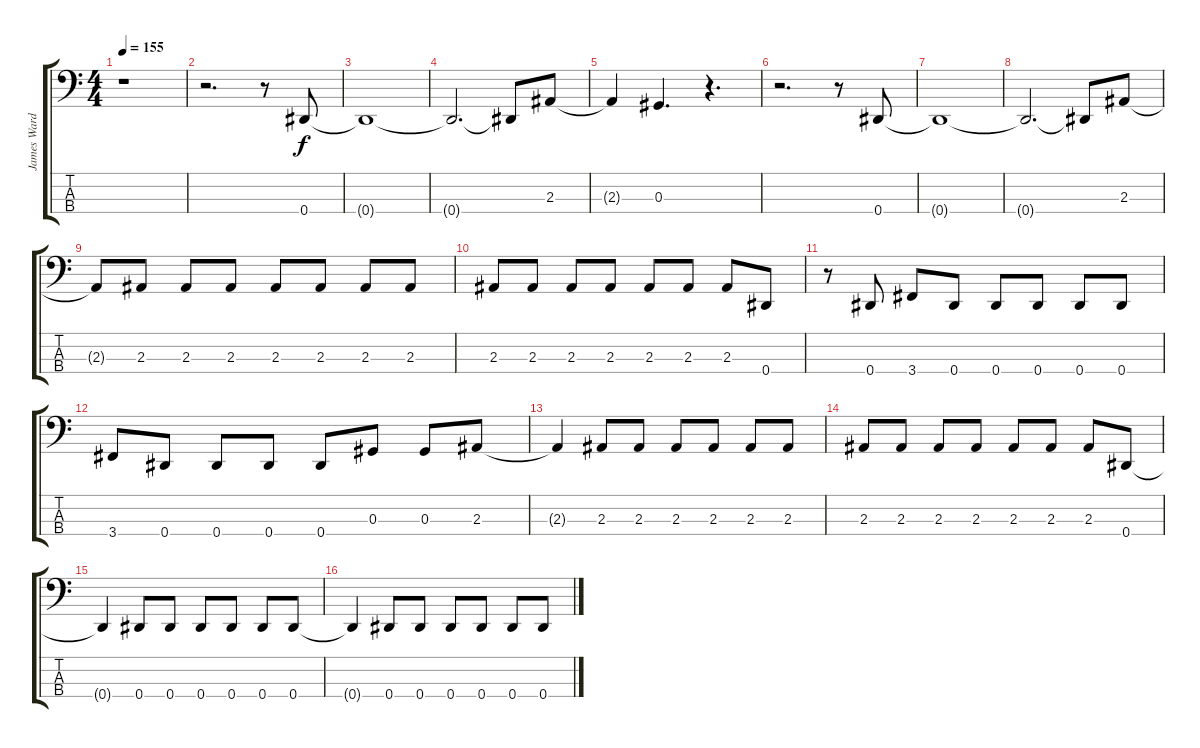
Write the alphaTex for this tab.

\track ("James Ward - Bass" "James Ward") {instrument electricbassfinger}
\staff {score tabs}
\tuning (Gb2 Db2 Ab1 Eb1) {hide}
\ts (4 4)
\tempo 155
\clef f4
\ks c
r.1{dy f} |
r.2{d} r.8 0.4.8 |
0.4{t}.1 |
0.4{t}.2{d} 0.4{t}.8 2.3.8 |
2.3{t}.4 0.3.4{d} r.4{d} |
r.2{d} r.8 0.4.8 |
0.4{t}.1 |
0.4{t}.2{d} 0.4{t}.8 2.3.8 |
2.3{t}.8 2.3.8 2.3.8 2.3.8 2.3.8 2.3.8 2.3.8 2.3.8 |
2.3.8 2.3.8 2.3.8 2.3.8 2.3.8 2.3.8 2.3.8 0.4.8 |
r.8 0.4.8 3.4.8 0.4.8 0.4.8 0.4.8 0.4.8 0.4.8 |
3.4.8 0.4.8 0.4.8 0.4.8 0.4.8 0.3.8 0.3.8 2.3.8 |
2.3{t}.4 2.3.8 2.3.8 2.3.8 2.3.8 2.3.8 2.3.8 |
2.3.8 2.3.8 2.3.8 2.3.8 2.3.8 2.3.8 2.3.8 0.4.8 |
0.4{t}.4 0.4.8 0.4.8 0.4.8 0.4.8 0.4.8 0.4.8 |
0.4{t}.4 0.4.8 0.4.8 0.4.8 0.4.8 0.4.8 0.4.8
